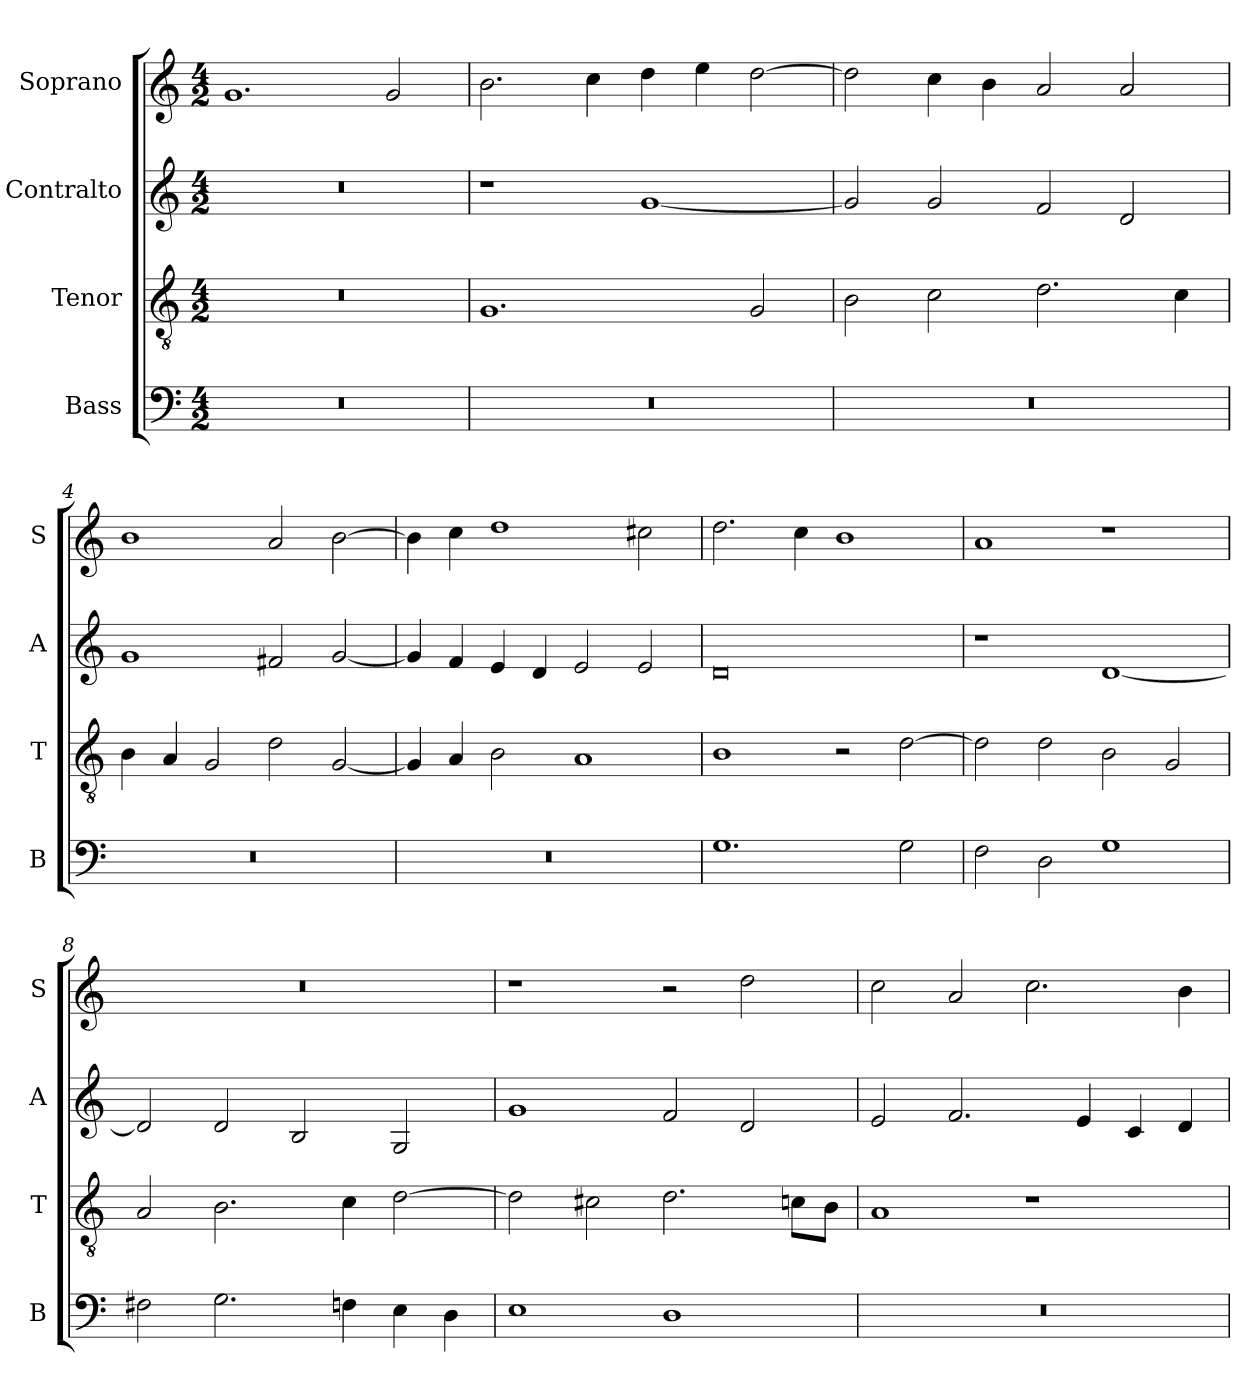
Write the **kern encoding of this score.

**kern	**kern	**kern	**kern
*part4	*part3	*part2	*part1
*staff4	*staff3	*staff2	*staff1
*I"Bass	*I"Tenor	*I"Contralto	*I"Soprano
*I'B	*I'T	*I'A	*I'S
*clefF4	*clefGv2	*clefG2	*clefG2
*k[]	*k[]	*k[]	*k[]
*D:dor	*D:dor	*D:dor	*D:dor
*M4/2	*M4/2	*M4/2	*M4/2
=1	=1	=1	=1
0r	0r	0r	1.g
.	.	.	2g
=2	=2	=2	=2
0r	1.G	1r	2.b
.	.	.	4cc
.	.	[1g	4dd
.	.	.	4ee
.	2G	.	[2dd
=3	=3	=3	=3
0r	2B	2g]	2dd]
.	2c	2g	4cc
.	.	.	4b
.	2.d	2f	2a
.	.	2d	2a
.	4c	.	.
=4	=4	=4	=4
0r	4B	1g	1b
.	4A	.	.
.	2G	.	.
.	2d	2f#X	2a
.	[2G	[2g	[2b
=5	=5	=5	=5
0r	4G]	4g]	4b]
.	4A	4f	4cc
.	2B	4e	1dd
.	.	4d	.
.	1A	2e	.
.	.	2e	2cc#X
=6	=6	=6	=6
1.G	1B	0d	2.dd
.	.	.	4cc
.	2r	.	1b
2G	[2d	.	.
=7	=7	=7	=7
2F	2d]	1r	1a
2D	2d	.	.
1G	2B	[1d	1r
.	2G	.	.
=8	=8	=8	=8
2F#X	2A	2d]	0r
2.G	2.B	2d	.
.	.	2B	.
4Fn	4c	.	.
4E	[2d	2G	.
4D	.	.	.
=9	=9	=9	=9
1E	2d]	1g	1r
.	2c#X	.	.
1D	2.d	2f	2r
.	.	2d	2dd
.	8cn\L	.	.
.	8B\J	.	.
=10	=10	=10	=10
0r	1A	2e	2cc
.	.	2.f	2a
.	1r	.	2.cc
.	.	4e	.
.	.	4c	.
.	.	4d	4b
=	=	=	=
*-	*-	*-	*-
